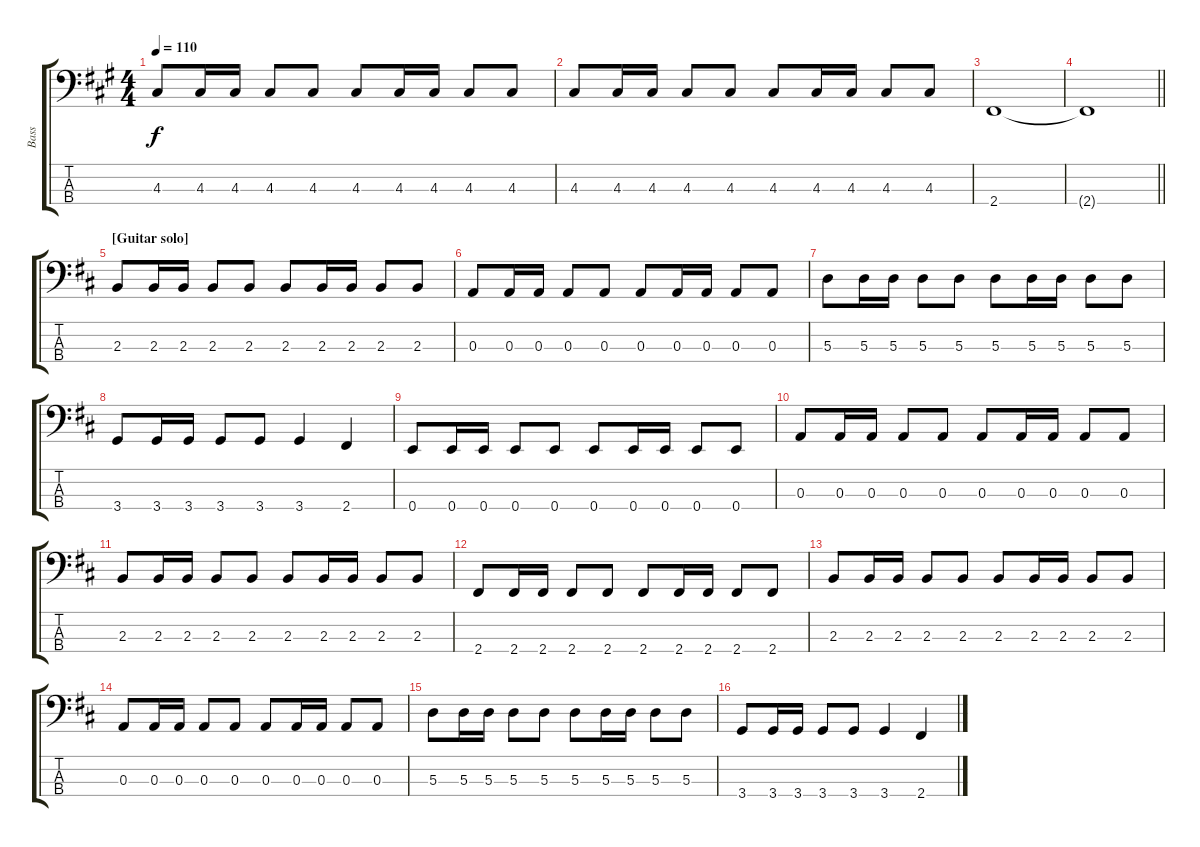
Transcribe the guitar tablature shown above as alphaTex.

\track ("Bass" "Bass") {instrument electricbassfinger}
\staff {score tabs}
\tuning (G2 D2 A1 E1) {hide}
\ts (4 4)
\tempo 110
\clef f4
\ks a
4.3.8{dy f} 4.3.16 4.3.16 4.3.8 4.3.8 4.3.8 4.3.16 4.3.16 4.3.8 4.3.8 |
4.3.8 4.3.16 4.3.16 4.3.8 4.3.8 4.3.8 4.3.16 4.3.16 4.3.8 4.3.8 |
2.4.1 |
\barLineRight lightlight
2.4{t}.1 |
\section ("" "[Guitar solo]")
\ks d
2.3.8 2.3.16 2.3.16 2.3.8 2.3.8 2.3.8 2.3.16 2.3.16 2.3.8 2.3.8 |
0.3.8 0.3.16 0.3.16 0.3.8 0.3.8 0.3.8 0.3.16 0.3.16 0.3.8 0.3.8 |
5.3.8 5.3.16 5.3.16 5.3.8 5.3.8 5.3.8 5.3.16 5.3.16 5.3.8 5.3.8 |
3.4.8 3.4.16 3.4.16 3.4.8 3.4.8 3.4.4 2.4.4 |
0.4.8 0.4.16 0.4.16 0.4.8 0.4.8 0.4.8 0.4.16 0.4.16 0.4.8 0.4.8 |
0.3.8 0.3.16 0.3.16 0.3.8 0.3.8 0.3.8 0.3.16 0.3.16 0.3.8 0.3.8 |
2.3.8 2.3.16 2.3.16 2.3.8 2.3.8 2.3.8 2.3.16 2.3.16 2.3.8 2.3.8 |
2.4.8 2.4.16 2.4.16 2.4.8 2.4.8 2.4.8 2.4.16 2.4.16 2.4.8 2.4.8 |
2.3.8 2.3.16 2.3.16 2.3.8 2.3.8 2.3.8 2.3.16 2.3.16 2.3.8 2.3.8 |
0.3.8 0.3.16 0.3.16 0.3.8 0.3.8 0.3.8 0.3.16 0.3.16 0.3.8 0.3.8 |
5.3.8 5.3.16 5.3.16 5.3.8 5.3.8 5.3.8 5.3.16 5.3.16 5.3.8 5.3.8 |
3.4.8 3.4.16 3.4.16 3.4.8 3.4.8 3.4.4 2.4.4
